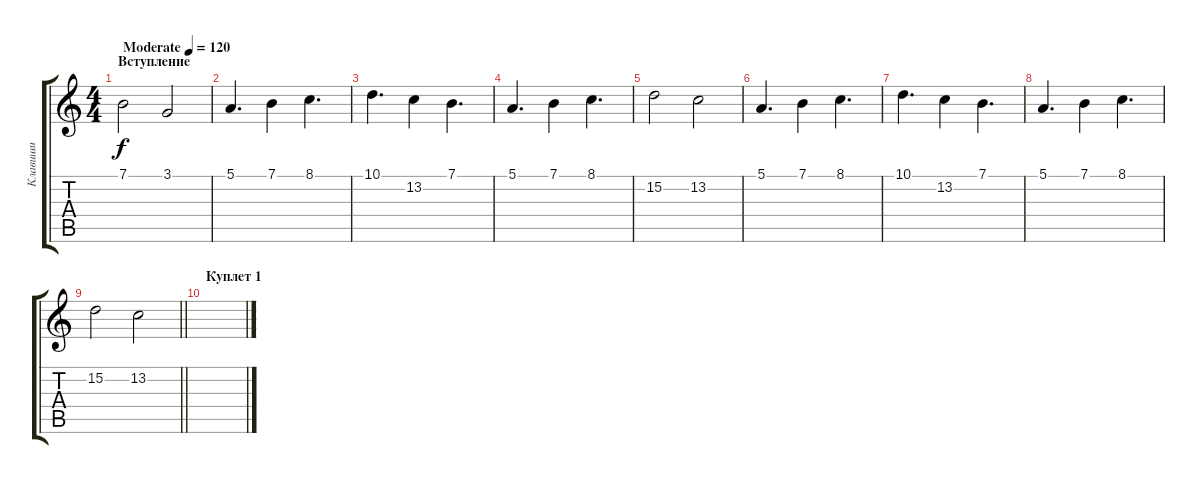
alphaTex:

\track ("Клавиши" "Клавиши") {instrument stringensemble1}
\staff {score tabs}
\tuning (E4 B3 G3 D3 A2 E2) {hide}
\ts (4 4)
\section ("" "Вступление")
\tempo (120 "Moderate")
\clef g2
\ks c
7.1.2{dy f instrument stringensemble1} 3.1.2 |
5.1.4{d instrument stringensemble1} 7.1.4 8.1.4{d} |
10.1.4{d} 13.2.4 7.1.4{d} |
5.1.4{d} 7.1.4 8.1.4{d} |
15.2.2 13.2.2 |
5.1.4{d instrument stringensemble1} 7.1.4 8.1.4{d} |
10.1.4{d} 13.2.4 7.1.4{d} |
5.1.4{d} 7.1.4 8.1.4{d} |
\barLineRight lightlight
15.2.2 13.2.2 |
\section ("" "Куплет 1")
